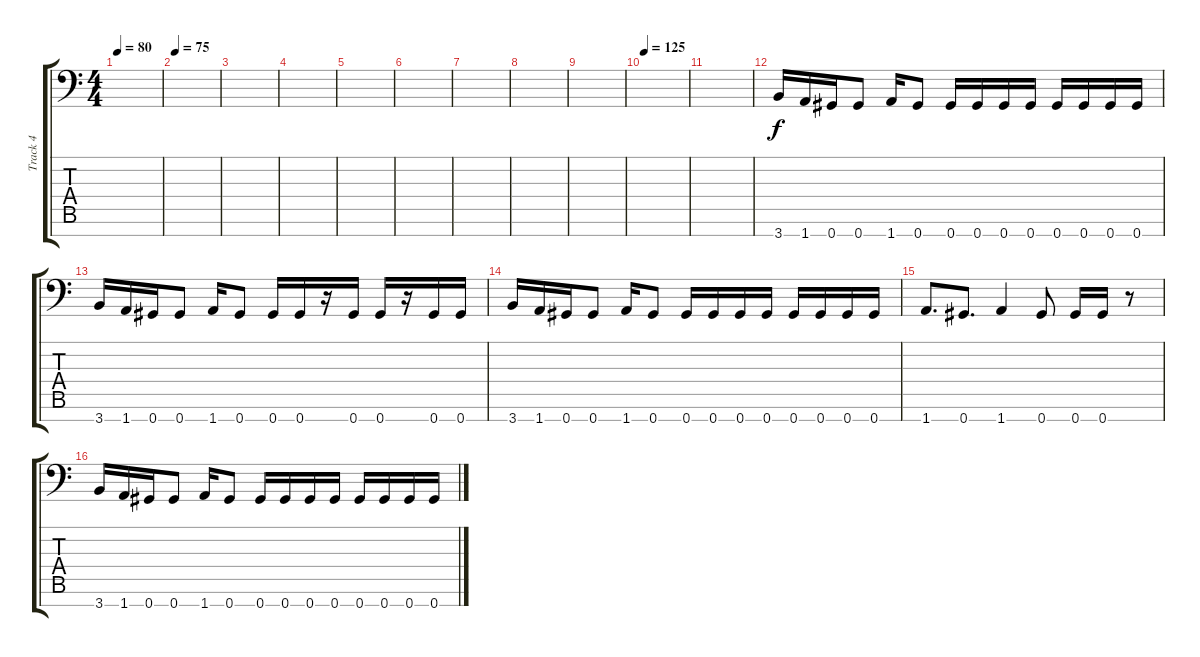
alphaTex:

\track ("Track 4" "Track 4") {instrument electricbassfinger}
\staff {score tabs}
\tuning (Eb4 Bb3 Gb3 Db3 Ab2 Eb2 Ab1) {hide}
\ts (4 4)
\tempo 80
\clef f4
\ks c
|
\tempo 75
|
|
|
|
|
|
|
|
\tempo 125
|
|
3.7.16 1.7.16 0.7.16 0.7.8 1.7.16 0.7.8 0.7.16 0.7.16 0.7.16 0.7.16 0.7.16 0.7.16 0.7.16 0.7.16 |
3.7.16 1.7.16 0.7.16 0.7.8 1.7.16 0.7.8 0.7.16 0.7.16 r.16 0.7.16 0.7.16 r.16 0.7.16 0.7.16 |
3.7.16 1.7.16 0.7.16 0.7.8 1.7.16 0.7.8 0.7.16 0.7.16 0.7.16 0.7.16 0.7.16 0.7.16 0.7.16 0.7.16 |
1.7.8{d} 0.7.8{d} 1.7.4 0.7.8 0.7.16 0.7.16 r.8 |
3.7.16 1.7.16 0.7.16 0.7.8 1.7.16 0.7.8 0.7.16 0.7.16 0.7.16 0.7.16 0.7.16 0.7.16 0.7.16 0.7.16
